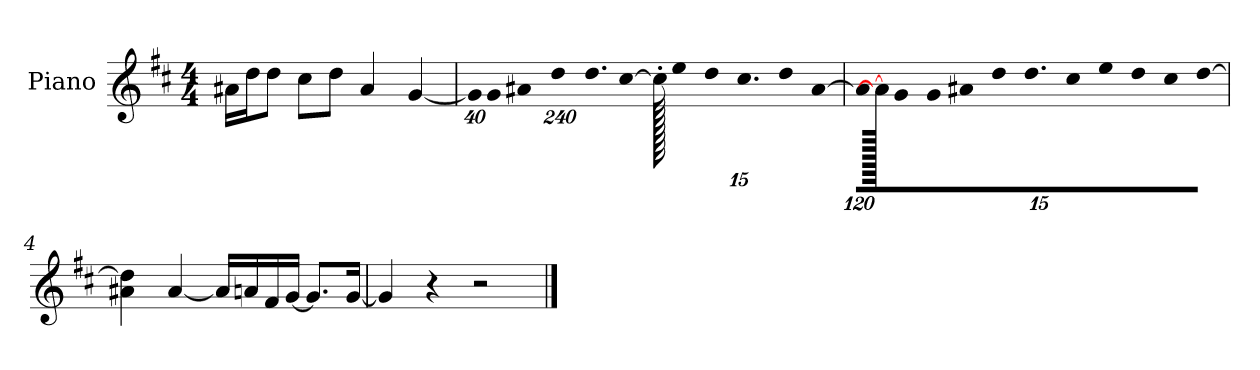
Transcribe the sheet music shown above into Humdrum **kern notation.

**kern
*part1
*staff1
*I"Piano
*I'P-no
*clefG2
*k[f#c#]
*M4/4
*MM90
=1
16a#X\LL
16dd\J
8dd\J
8cc#\L
8dd\J
4a#/
[4g/
=2
*Xbrackettup
!LO:N:vis=32
640%23g\KLL]
!LO:N:vis=16
1920%137g\
!LO:N:vis=32
640%23a#X\JK
!LO:N:vis=8
960%137dd\
!LO:N:vis=16.
960%103dd\L
[384%41cc#\J
1920cc#'\]
20ee\KL
10dd\
10.cc#\
10dd\
[1920%191a#\J
=3
!LO:N:vis=16
1920%107a#\KL]
1920a#\_
!LO:N:vis=8
640%71g\
!LO:N:vis=16
1920%107g\L
!LO:N:vis=16
1920%107a#X\J
!LO:N:vis=8
640%71dd\
9.dd\
!LO:N:vis=16
1920%107cc#\L
!LO:N:vis=16
1920%107ee\J
!LO:N:vis=8
640%71dd\
!LO:N:vis=8
640%71cc#\
!LO:N:vis=8
[640%71dd\J
!!LO:LB:g=z
=4
4a#X\ 4dd\]
[4a#/
16a#/LL]
16an/
16f#/
[16g/JJ
8.g/L]
[16g/Jk
=5
4g/]
4r
2r
==
*-
